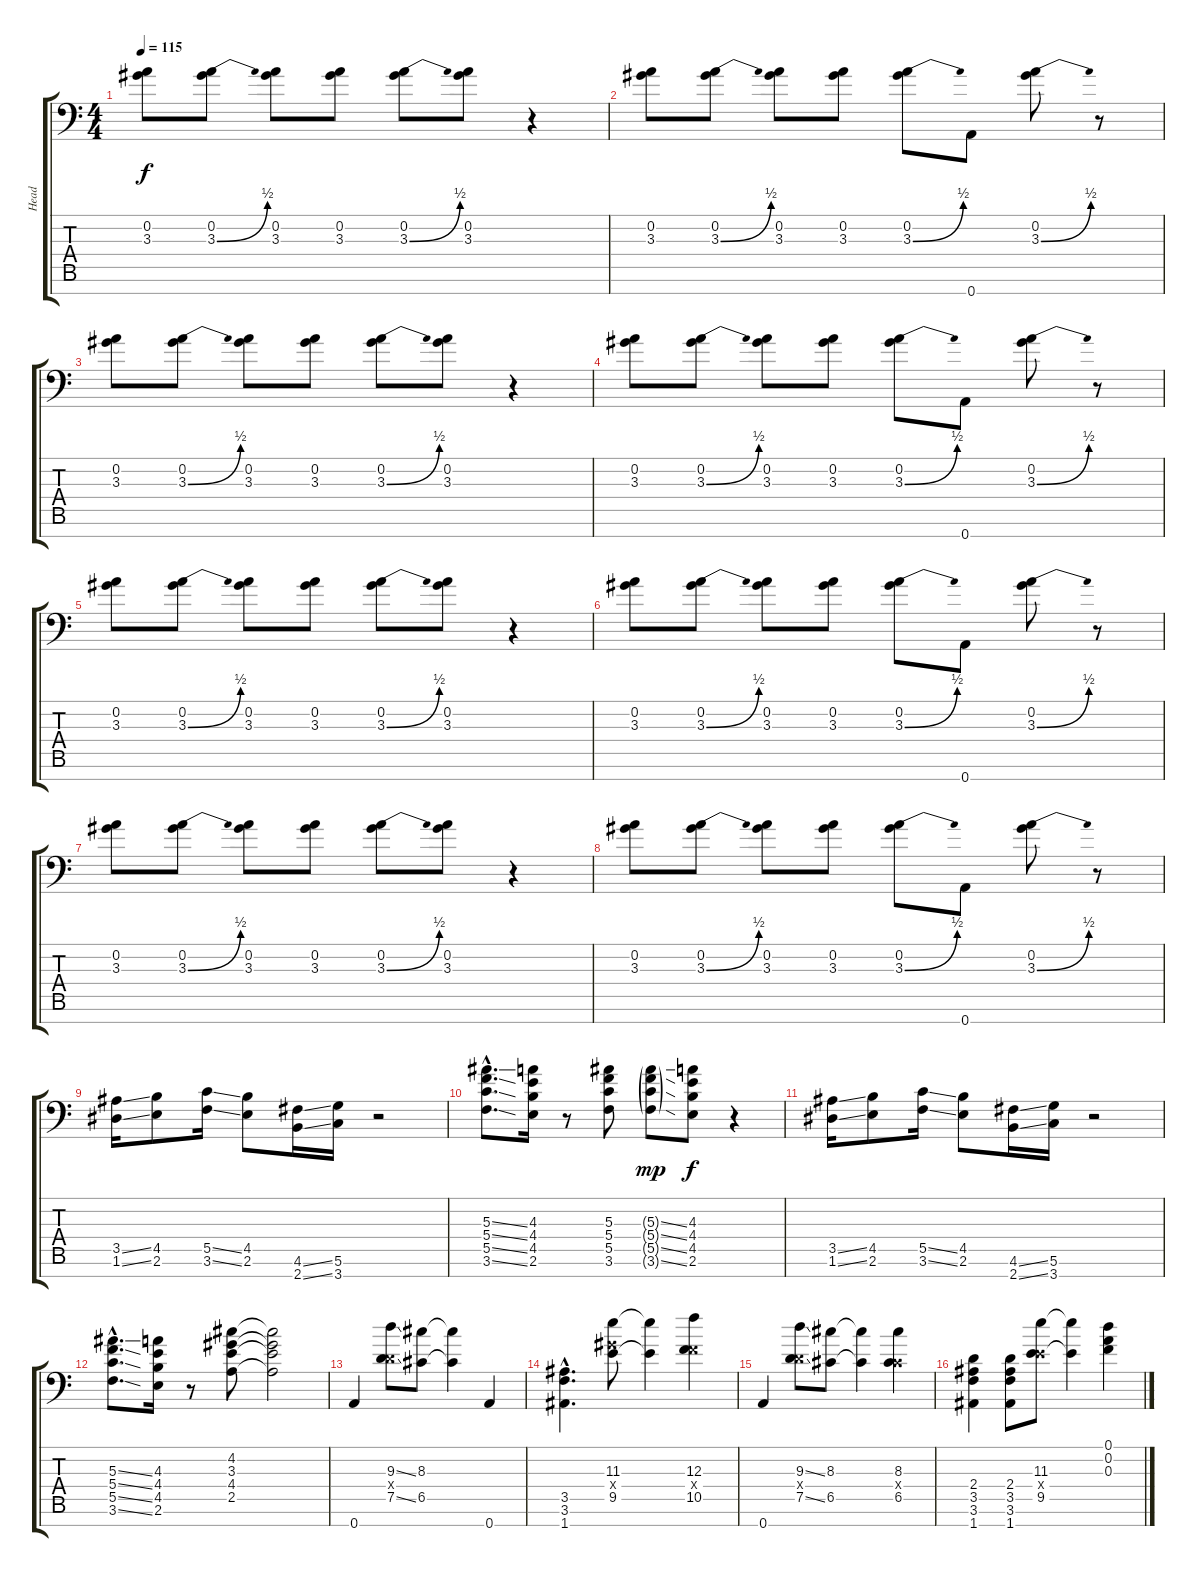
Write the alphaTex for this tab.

\track ("Head" "Head") {instrument distortionguitar}
\staff {score tabs}
\tuning (D4 A3 F3 C3 G2 D2 A1) {hide}
\ts (4 4)
\tempo 115
\clef f4
\ks c
(0.2 3.3).8{dy f} (0.2 3.3{be (bend 0 0 60 2)}).8 (0.2 3.3).8 (0.2 3.3).8 (0.2 3.3{be (bend 0 0 60 2)}).8 (0.2 3.3).8 r.4 |
(0.2 3.3).8 (0.2 3.3{be (bend 0 0 60 2)}).8 (0.2 3.3).8 (0.2 3.3).8 (0.2 3.3{be (bend 0 0 60 2)}).8 0.7.8 (0.2 3.3{be (bend 0 0 60 2)}).8 r.8 |
(0.2 3.3).8 (0.2 3.3{be (bend 0 0 60 2)}).8 (0.2 3.3).8 (0.2 3.3).8 (0.2 3.3{be (bend 0 0 60 2)}).8 (0.2 3.3).8 r.4 |
(0.2 3.3).8 (0.2 3.3{be (bend 0 0 60 2)}).8 (0.2 3.3).8 (0.2 3.3).8 (0.2 3.3{be (bend 0 0 60 2)}).8 0.7.8 (0.2 3.3{be (bend 0 0 60 2)}).8 r.8 |
(0.2 3.3).8 (0.2 3.3{be (bend 0 0 60 2)}).8 (0.2 3.3).8 (0.2 3.3).8 (0.2 3.3{be (bend 0 0 60 2)}).8 (0.2 3.3).8 r.4 |
(0.2 3.3).8 (0.2 3.3{be (bend 0 0 60 2)}).8 (0.2 3.3).8 (0.2 3.3).8 (0.2 3.3{be (bend 0 0 60 2)}).8 0.7.8 (0.2 3.3{be (bend 0 0 60 2)}).8 r.8 |
(0.2 3.3).8 (0.2 3.3{be (bend 0 0 60 2)}).8 (0.2 3.3).8 (0.2 3.3).8 (0.2 3.3{be (bend 0 0 60 2)}).8 (0.2 3.3).8 r.4 |
(0.2 3.3).8 (0.2 3.3{be (bend 0 0 60 2)}).8 (0.2 3.3).8 (0.2 3.3).8 (0.2 3.3{be (bend 0 0 60 2)}).8 0.7.8 (0.2 3.3{be (bend 0 0 60 2)}).8 r.8 |
(3.5{ss} 1.6{ss}).16 (4.5 2.6).8 (5.5{ss} 3.6{ss}).16 (4.5 2.6).8 (4.6{ss} 2.7{ss}).16 (5.6 3.7).16 r.2 |
(5.3{ss hac} 5.4{ss hac} 5.5{ss hac} 3.6{ss hac}).8{d} (4.3 4.4 4.5 2.6).16 r.8 (5.3 5.4 5.5 3.6).8 (5.3{ss g} 5.4{ss g} 5.5{ss g} 3.6{ss g}).8{dy mp} (4.3 4.4 4.5 2.6).8{dy f} r.4 |
(3.5{ss} 1.6{ss}).16 (4.5 2.6).8 (5.5{ss} 3.6{ss}).16 (4.5 2.6).8 (4.6{ss} 2.7{ss}).16 (5.6 3.7).16 r.2 |
(5.3{ss hac} 5.4{ss hac} 5.5{ss hac} 3.6{ss hac}).8{d} (4.3 4.4 4.5 2.6).16 r.8 (4.2 3.3 4.4 2.5).8 (4.2{t} 3.3{t} 4.4{t} 2.5{t}).2 |
0.7.4 (9.3{ss} 2.4{x} 7.5{ss}).8 (8.3 6.5).8 (8.3{t} 6.5{t}).4 0.7.4 |
(3.5{hac} 3.6{hac} 1.7{hac}).4{d} (11.3 8.4{x} 9.5).8 (11.3{t} 9.5{t}).4 (12.3 5.4{x} 10.5).4 |
0.7.4 (9.3{ss} 2.4{x} 7.5{ss}).8 (8.3 6.5).8 (8.3{t} 6.5{t}).4 (8.3 1.4{x} 6.5).4 |
(2.4 3.5 3.6 1.7).4 (2.4 3.5 3.6 1.7).8 (11.3 4.4{x} 9.5).8 (11.3{t} 9.5{t}).4 (0.1 0.2 0.3).4
